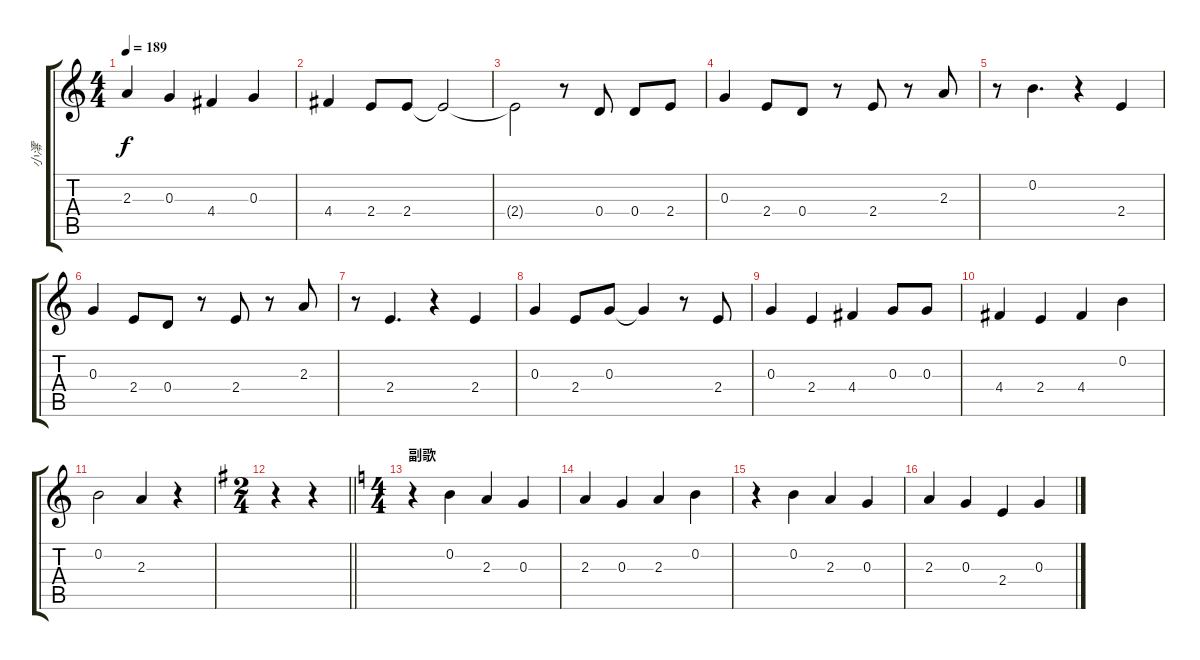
\track ("小澪" "小澪") {instrument guitarharmonics}
\staff {score tabs}
\tuning (E4 B3 G3 D3 A2 E2) {hide}
\ts (4 4)
\tempo 189
\clef g2
\ks c
2.3.4{dy f} 0.3.4 4.4.4 0.3.4 |
4.4.4 2.4.8 2.4.8 2.4{t}.2 |
2.4{t}.2{beam Down} r.8 0.4.8 0.4.8 2.4.8 |
0.3.4 2.4.8 0.4.8 r.8 2.4.8 r.8 2.3.8 |
r.8 0.2.4{d} r.4 2.4.4 |
0.3.4 2.4.8 0.4.8 r.8 2.4.8 r.8 2.3.8 |
r.8 2.4.4{d} r.4 2.4.4 |
0.3.4 2.4.8 0.3.8 0.3{t}.4 r.8 2.4.8 |
0.3.4 2.4.4 4.4.4 0.3.8 0.3.8 |
4.4.4 2.4.4 4.4.4 0.2.4 |
0.2.2 2.3.4 r.4 |
\ts (2 4)
\barLineRight lightlight
\ks g
r.4 r.4 |
\ts (4 4)
\section ("" "副歌")
\ks c
r.4 0.2.4 2.3.4 0.3.4 |
2.3.4 0.3.4 2.3.4 0.2.4 |
r.4 0.2.4 2.3.4 0.3.4 |
2.3.4 0.3.4 2.4.4 0.3.4
